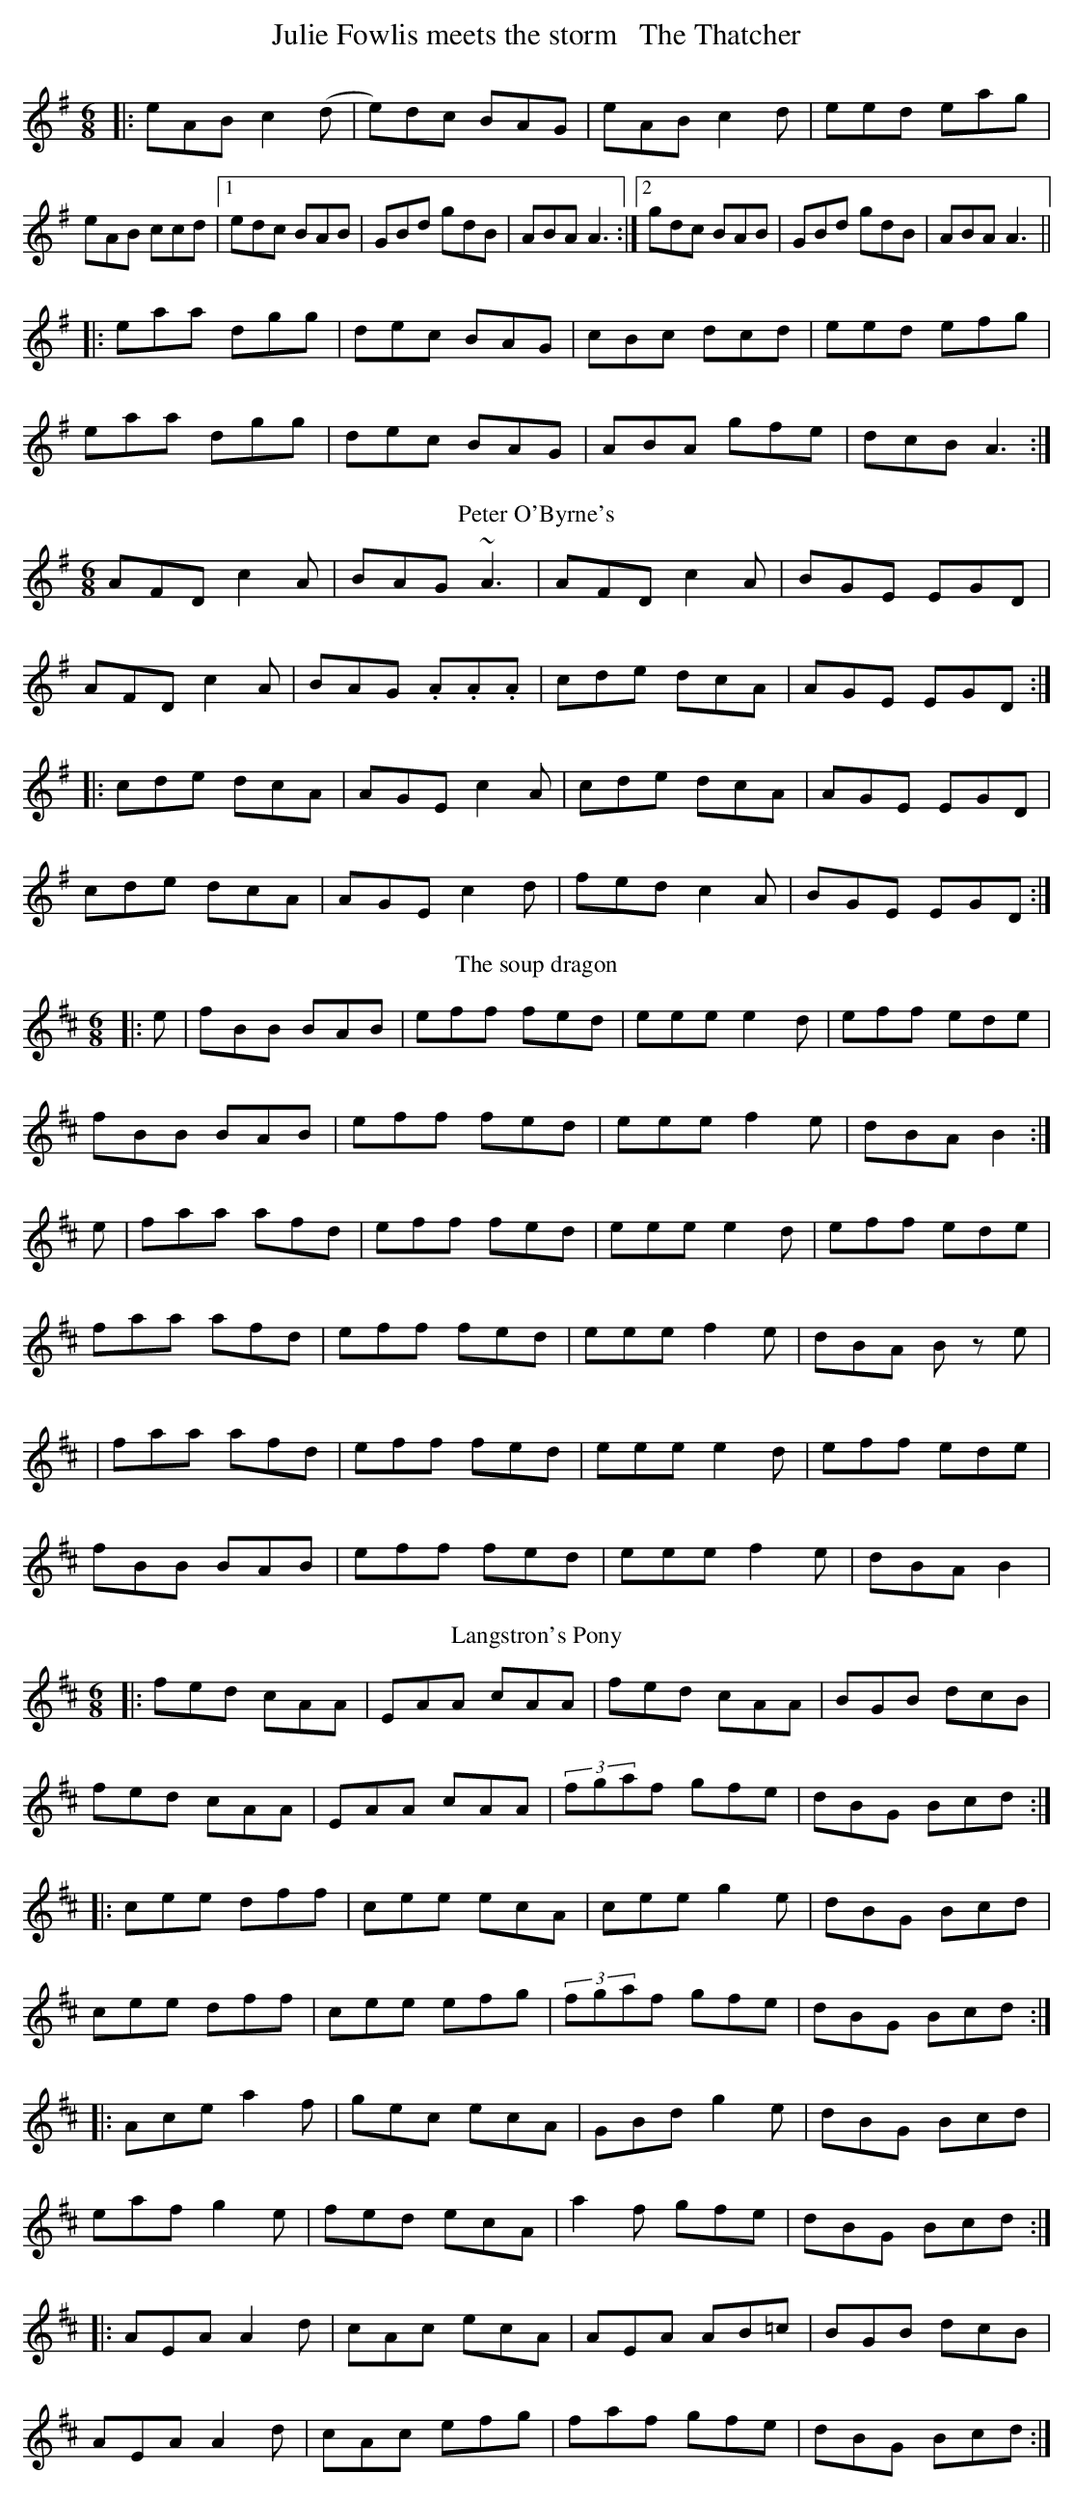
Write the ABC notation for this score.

X:1
T: Julie Fowlis meets the storm   The Thatcher
M: 6/8
L: 1/8
K:Ador
|: eAB c2 (d | e)dc BAG | eAB c2 d |eed eag |
eAB ccd |[1 edc BAB | GBd gdB | ABA A3 :|[2 gdc BAB | GBd gdB | ABA A3 ||
|: eaa dgg | dec BAG | cBc dcd | eed efg |
eaa dgg | dec BAG | ABA gfe | dcB A3 :|
T:Peter O'Byrne's
K:Dmix
AFD c2A|BAG ~A3|AFD c2A|BGE EGD|
AFD c2A|BAG .A.A.A|cde dcA|AGE EGD:|
|:cde dcA|AGE c2A|cde dcA|AGE EGD|
cde dcA|AGE c2d|fed c2A|BGE EGD:|
T:The soup dragon
M:6/8
L:1/8
K:Bm
|:e|fBB BAB|eff fed|eee e2d|eff ede|
fBB BAB|eff fed|eee f2e|dBA B2:|
e|faa afd|eff fed|eee e2 d|eff ede|
faa afd|eff fed|eee f2e|dBA Bz e|
|faa afd|eff fed|eee e2 d|eff ede|
fBB BAB|eff fed|eee f2e|dBA B2|
T:Langstron's Pony
K:Amix
|:fed cAA|EAA cAA|fed cAA|BGB dcB|
fed cAA|EAA cAA|(3fgaf gfe|dBG Bcd:|
|:cee dff|cee ecA|cee g2e|dBG Bcd|
cee dff|cee efg|(3fgaf gfe|dBG Bcd:|
|:Ace a2f|gec ecA|GBd g2e|dBG Bcd|
eaf g2e|fed ecA|a2f gfe|dBG Bcd:|
|:AEA A2d|cAc ecA|AEA AB=c|BGB dcB|
AEA A2d|cAc efg|faf gfe|dBG Bcd:|
